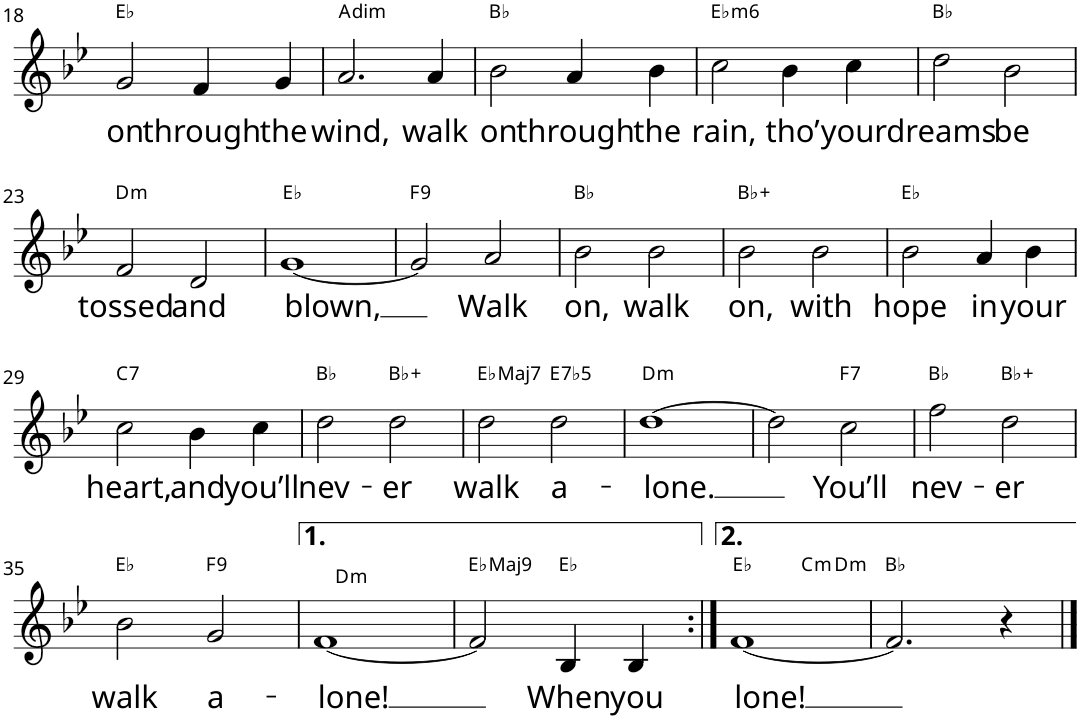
**kern	**text	**harte
*part1	*part1	*part1
*staff1	*staff1	*
*I"Piano	*	*
*I'Pno.	*	*
!!LO:PB:g=z
*clefG2	*	*
*k[b-e-]	*	*
*M4/4	*	*
=18	=18	=18
!	!LO:LY:b	!
2g/	on	Eb:maj
!	!LO:LY:b	!
4f/	through	.
!	!LO:LY:b	!
4g/	the	.
=19	=19	=19
!	!LO:LY:b	!LO:H:kt=dim
2.a/	wind,	A:dim
!	!LO:LY:b	!
4a/	walk	.
=20	=20	=20
!	!LO:LY:b	!
2b-\	on	Bb:maj
!	!LO:LY:b	!
4a/	through	.
!	!LO:LY:b	!
4b-\	the	.
=21	=21	=21
!	!LO:LY:b	!LO:H:kt=m6
2cc\	rain,	Eb:min6
!	!LO:LY:b	!
4b-\	tho’	.
!	!LO:LY:b	!
4cc\	your	.
=22	=22	=22
!	!LO:LY:b	!
2dd\	dreams	Bb:maj
!	!LO:LY:b	!
2b-\	be	.
!!LO:LB:g=z
=23	=23	=23
!	!LO:LY:b	!LO:H:kt=m
2f/	tossed	D:min
!	!LO:LY:b	!
2d/	and	.
=24	=24	=24
!	!LO:LY:b	!
[1g	blown,	Eb:maj
=25	=25	=25
!	!	!LO:H:kt=9
2g/]	.	F:9
!	!LO:LY:b	!
2a/	Walk	.
=26	=26	=26
!	!LO:LY:b	!
2b-\	on,	Bb:maj
!	!LO:LY:b	!
2b-\	walk	.
=27	=27	=27
!	!LO:LY:b	!
2b-\	on,	Bb:aug
!	!LO:LY:b	!
2b-\	with	.
=28	=28	=28
!	!LO:LY:b	!
2b-\	hope	Eb:maj
!	!LO:LY:b	!
4a/	in	.
!	!LO:LY:b	!
4b-\	your	.
!!LO:LB:g=z
=29	=29	=29
!	!LO:LY:b	!LO:H:kt=7
2cc\	heart,	C:7
!	!LO:LY:b	!
4b-\	and	.
!	!LO:LY:b	!
4cc\	you’ll	.
=30	=30	=30
!	!LO:LY:b	!
2dd\	nev-	Bb:maj
!	!LO:LY:b	!
2dd\	-er	Bb:aug
=31	=31	=31
!	!LO:LY:b	!LO:H:kt=Maj7
2dd\	walk	Eb:maj7
!	!LO:LY:b	!LO:H:kt=7
2dd\	a-	E:(3,b5,b7)
=32	=32	=32
!	!LO:LY:b	!LO:H:kt=m
[1dd	-lone.	D:min
=33	=33	=33
2dd\]	.	.
!	!LO:LY:b	!LO:H:kt=7
2cc\	You’ll	F:7
=34	=34	=34
!	!LO:LY:b	!
2ff\	nev-	Bb:maj
!	!LO:LY:b	!
2dd\	-er	Bb:aug
!!LO:LB:g=z
=35	=35	=35
!	!LO:LY:b	!
2b-\	walk	Eb:maj
!	!LO:LY:b	!LO:H:kt=9
2g/	a-	F:9
=36	=36	=36
!	!LO:LY:b	!LO:H:kt=m
[1f	-lone!	D:min
=37	=37	=37
!	!	!LO:H:kt=Maj9
2f/]	.	Eb:maj9
!	!LO:LY:b	!
4B-/	When	Eb:maj
!	!LO:LY:b	!
4B-/	you	.
=38:|!	=38:|!	=38:|!
!	!LO:LY:b	!
*^	*	*
*	*^	*	*
[1f	2ryy	2.ryy	lone!	Eb:maj
!	!	!	!	!LO:H:kt=m
.	2ryy	.	.	C:min
!	!	!	!	!LO:H:kt=m
.	.	4ryy	.	D:min
*v	*v	*v	*	*
=39	=39	=39
2.f/]	.	Bb:maj
4r	.	.
==	==	==
*-	*-	*-
